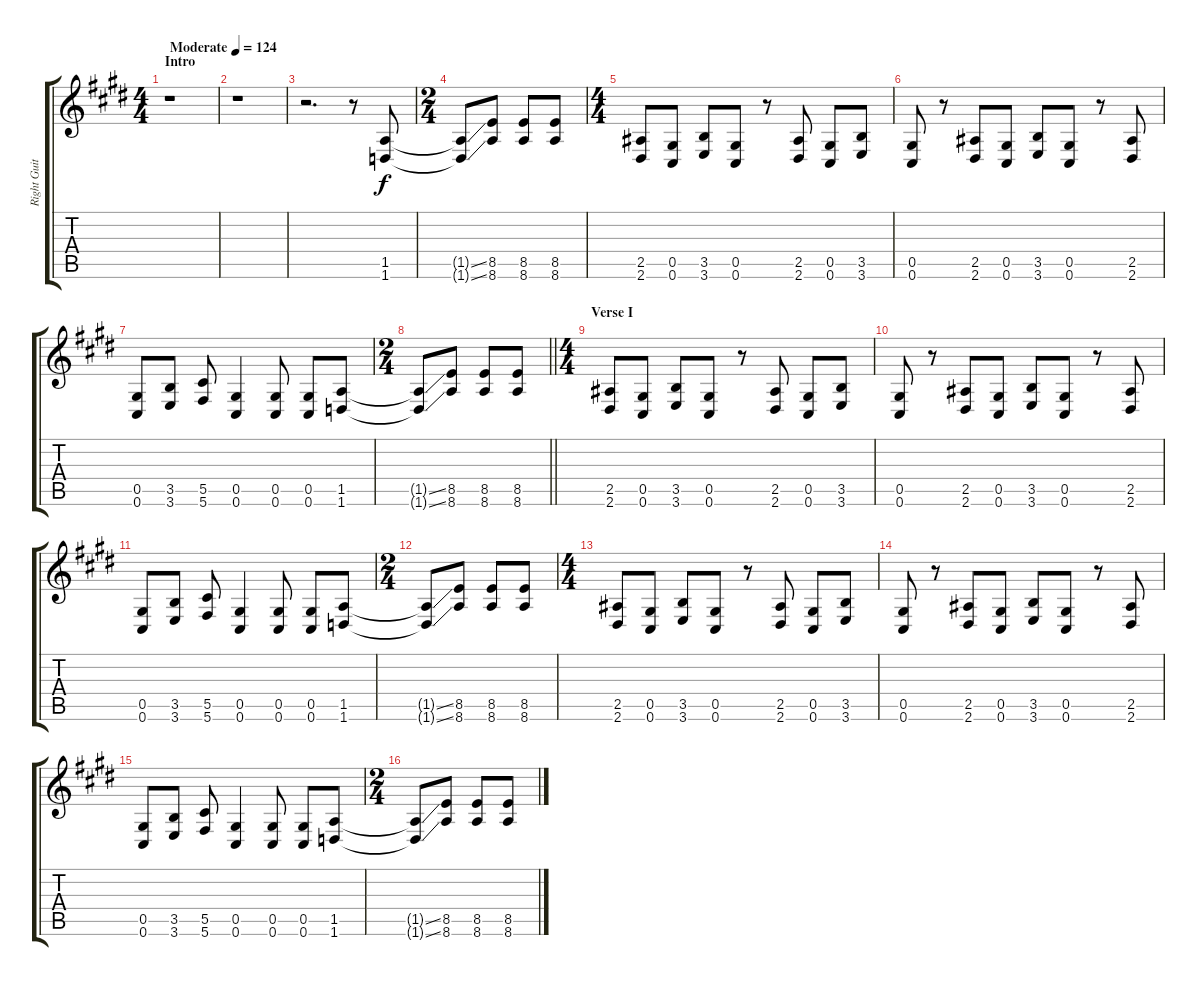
\track ("Right Guitar I" "Right Guit") {instrument distortionguitar}
\staff {score tabs}
\tuning (Eb4 Bb3 Gb3 Db3 Ab2 Db2) {hide}
\ts (4 4)
\section ("" "Intro")
\tempo (124 "Moderate")
\clef g2
\ks e
r.1{dy f instrument distortionguitar} |
r.1 |
r.2{d} r.8 (1.5 1.6).8 |
\ts (2 4)
(1.5{ss t} 1.6{ss t}).8 (8.5 8.6).8 (8.5 8.6).8 (8.5 8.6).8 |
\ts (4 4)
(2.5 2.6).8 (0.5 0.6).8 (3.5 3.6).8 (0.5 0.6).8 r.8 (2.5 2.6).8 (0.5 0.6).8 (3.5 3.6).8 |
(0.5 0.6).8 r.8 (2.5 2.6).8 (0.5 0.6).8 (3.5 3.6).8 (0.5 0.6).8 r.8 (2.5 2.6).8 |
(0.5 0.6).8 (3.5 3.6).8 (5.5 5.6).8 (0.5 0.6).4 (0.5 0.6).8 (0.5 0.6).8 (1.5 1.6).8 |
\ts (2 4)
\barLineRight lightlight
(1.5{ss t} 1.6{ss t}).8 (8.5 8.6).8 (8.5 8.6).8 (8.5 8.6).8 |
\ts (4 4)
\section ("" "Verse I")
(2.5 2.6).8 (0.5 0.6).8 (3.5 3.6).8 (0.5 0.6).8 r.8 (2.5 2.6).8 (0.5 0.6).8 (3.5 3.6).8 |
(0.5 0.6).8 r.8 (2.5 2.6).8 (0.5 0.6).8 (3.5 3.6).8 (0.5 0.6).8 r.8 (2.5 2.6).8 |
(0.5 0.6).8 (3.5 3.6).8 (5.5 5.6).8 (0.5 0.6).4 (0.5 0.6).8 (0.5 0.6).8 (1.5 1.6).8 |
\ts (2 4)
(1.5{ss t} 1.6{ss t}).8 (8.5 8.6).8 (8.5 8.6).8 (8.5 8.6).8 |
\ts (4 4)
(2.5 2.6).8 (0.5 0.6).8 (3.5 3.6).8 (0.5 0.6).8 r.8 (2.5 2.6).8 (0.5 0.6).8 (3.5 3.6).8 |
(0.5 0.6).8 r.8 (2.5 2.6).8 (0.5 0.6).8 (3.5 3.6).8 (0.5 0.6).8 r.8 (2.5 2.6).8 |
(0.5 0.6).8 (3.5 3.6).8 (5.5 5.6).8 (0.5 0.6).4 (0.5 0.6).8 (0.5 0.6).8 (1.5 1.6).8 |
\ts (2 4)
(1.5{ss t} 1.6{ss t}).8 (8.5 8.6).8 (8.5 8.6).8 (8.5 8.6).8
